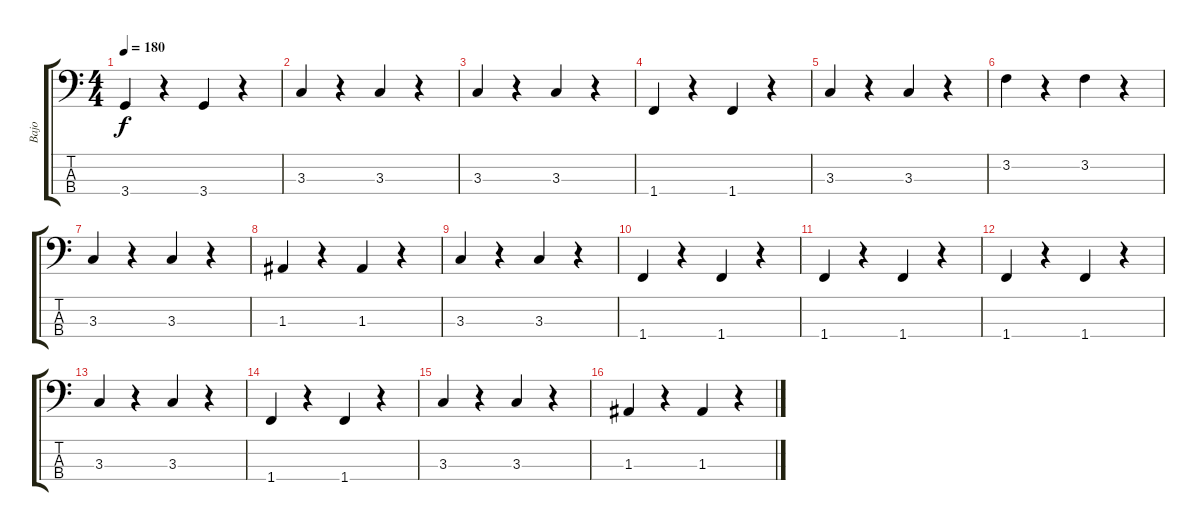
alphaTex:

\track ("Bajo" "Bajo") {instrument electricbassfinger}
\staff {score tabs}
\tuning (G2 D2 A1 E1) {hide}
\ts (4 4)
\tempo 180
\clef f4
\ks c
3.4.4{dy f} r.4 3.4.4 r.4 |
3.3.4 r.4 3.3.4 r.4 |
3.3.4 r.4 3.3.4 r.4 |
1.4.4 r.4 1.4.4 r.4 |
3.3.4 r.4 3.3.4 r.4 |
3.2.4 r.4 3.2.4 r.4 |
3.3.4 r.4 3.3.4 r.4 |
1.3.4 r.4 1.3.4 r.4 |
3.3.4 r.4 3.3.4 r.4 |
1.4.4 r.4 1.4.4 r.4 |
1.4.4 r.4 1.4.4 r.4 |
1.4.4 r.4 1.4.4 r.4 |
3.3.4 r.4 3.3.4 r.4 |
1.4.4 r.4 1.4.4 r.4 |
3.3.4 r.4 3.3.4 r.4 |
1.3.4 r.4 1.3.4 r.4
